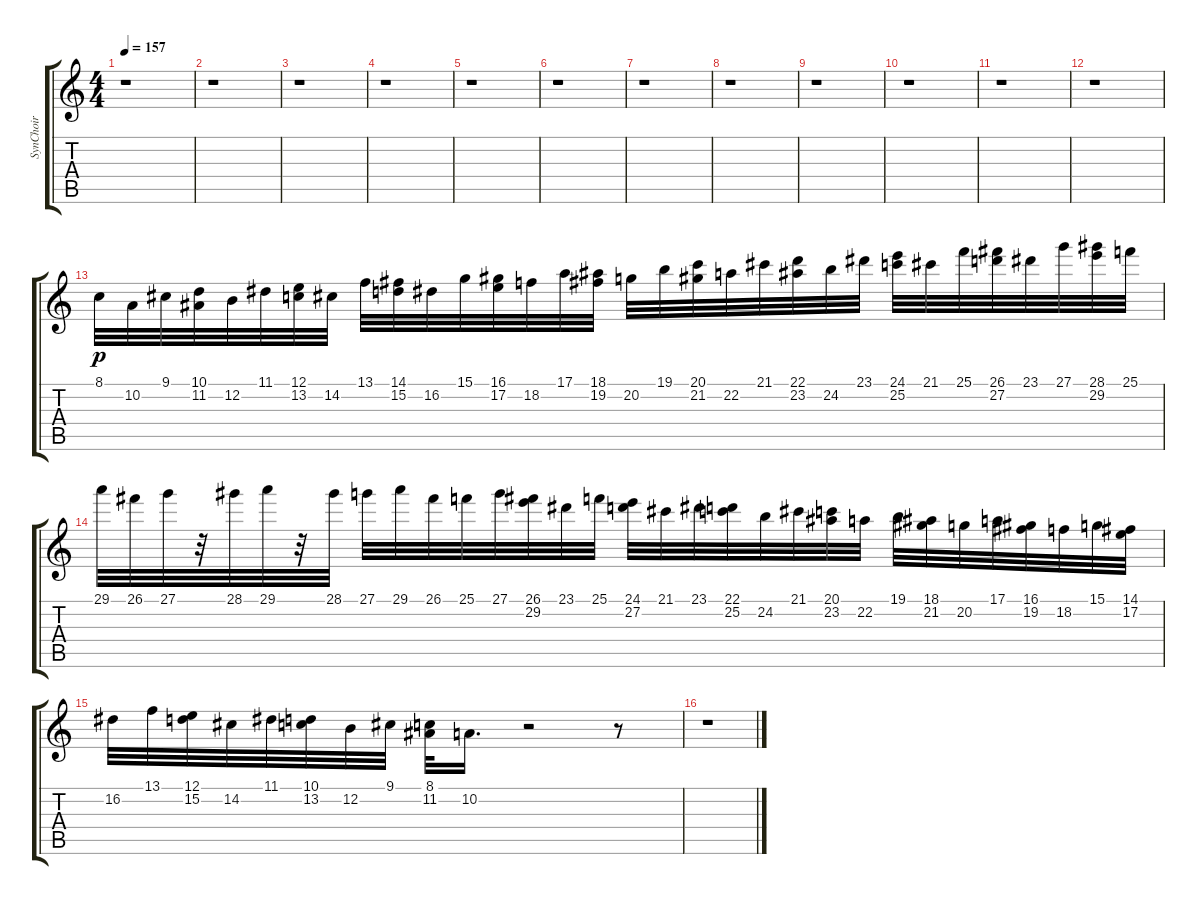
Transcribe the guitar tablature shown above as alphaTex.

\track ("SynChoir            " "SynChoir  ") {instrument synthvoice}
\staff {score tabs}
\tuning (E4 B3 G3 D3 A2 E2) {hide}
\ts (4 4)
\tempo 157
\clef g2
\ks c
r.1{dy p} |
r.1 |
r.1 |
r.1 |
r.1 |
r.1 |
r.1 |
r.1 |
r.1 |
r.1 |
r.1 |
r.1 |
8.1.32{balance 16} 10.2.32 9.1.32 (10.1 11.2).32{balance 16} 12.2.32{balance 16} 11.1.32 (12.1 13.2).32 14.2.32 13.1.32 (14.1 15.2).32{balance 16} 16.2.32{balance 16} 15.1.32 (16.1 17.2).32 18.2.32 17.1.32 (18.1 19.2).32{balance 15} 20.2.32{balance 14} 19.1.32 (20.1 21.2).32 22.2.32 21.1.32 (22.1 23.2).32{balance 13} 24.2.32{balance 13} 23.1.32 (24.1 25.2).32 21.1.32 25.1.32 (26.1 27.2).32{balance 12} 23.1.32{balance 11} 27.1.32 (28.1 29.2).32 25.1.32 |
29.1.32 26.1.32{balance 10} 27.1.32{balance 9} r.32 28.1.32 29.1.32 r.32 28.1.32{balance 8} 27.1.32{balance 8} 29.1.32 26.1.32 25.1.32 27.1.32 (26.1 29.2).32{balance 7} 23.1.32{balance 6} 25.1.32 (24.1 27.2).32 21.1.32 23.1.32 (22.1 25.2).32{balance 5} 24.2.32{balance 5} 21.1.32 (20.1 23.2).32 22.2.32 19.1.32 (18.1 21.2).32{balance 4} 20.2.32{balance 3} 17.1.32 (16.1 19.2).32 18.2.32 15.1.32 (14.1 17.2).32{balance 2} |
16.2.32{balance 1} 13.1.32 (12.1 15.2).32 14.2.32 11.1.32 (10.1 13.2).32{balance 0} 12.2.32 9.1.32 (8.1 11.2).32 10.2.16{d} r.2 r.8 |
r.1
